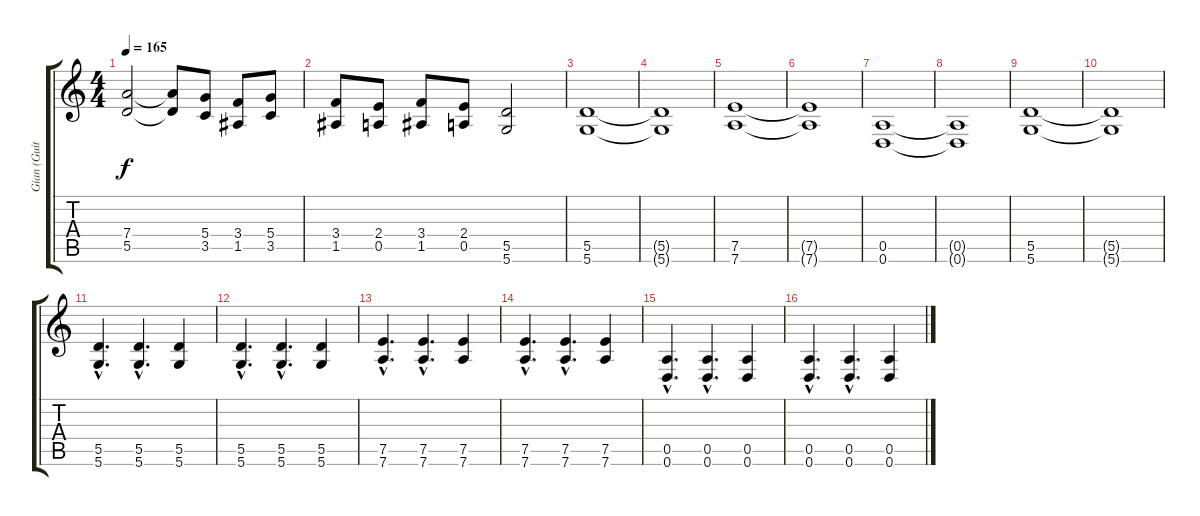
\track ("Gian (Guitar)" "Gian (Guit") {instrument distortionguitar}
\staff {score tabs}
\tuning (E4 B3 G3 D3 A2 D2) {hide}
\ts (4 4)
\tempo 165
\clef g2
\ks c
(7.4 5.5).2{dy f} (7.4{t} 5.5{t}).8 (5.4 3.5).8 (3.4 1.5).8 (5.4 3.5).8 |
(3.4 1.5).8 (2.4 0.5).8 (3.4 1.5).8 (2.4 0.5).8 (5.5 5.6).2 |
(5.5 5.6).1 |
(5.5{t} 5.6{t}).1 |
(7.5 7.6).1 |
(7.5{t} 7.6{t}).1 |
(0.5 0.6).1 |
(0.5{t} 0.6{t}).1 |
(5.5 5.6).1 |
(5.5{t} 5.6{t}).1 |
(5.5{hac} 5.6{hac}).4{d} (5.5{hac} 5.6{hac}).4{d} (5.5 5.6).4 |
(5.5{hac} 5.6{hac}).4{d} (5.5{hac} 5.6{hac}).4{d} (5.5 5.6).4 |
(7.5{hac} 7.6{hac}).4{d} (7.5{hac} 7.6{hac}).4{d} (7.5 7.6).4 |
(7.5{hac} 7.6{hac}).4{d} (7.5{hac} 7.6{hac}).4{d} (7.5 7.6).4 |
(0.5{hac} 0.6{hac}).4{d} (0.5{hac} 0.6{hac}).4{d} (0.5 0.6).4 |
(0.5{hac} 0.6{hac}).4{d} (0.5{hac} 0.6{hac}).4{d} (0.5 0.6).4
